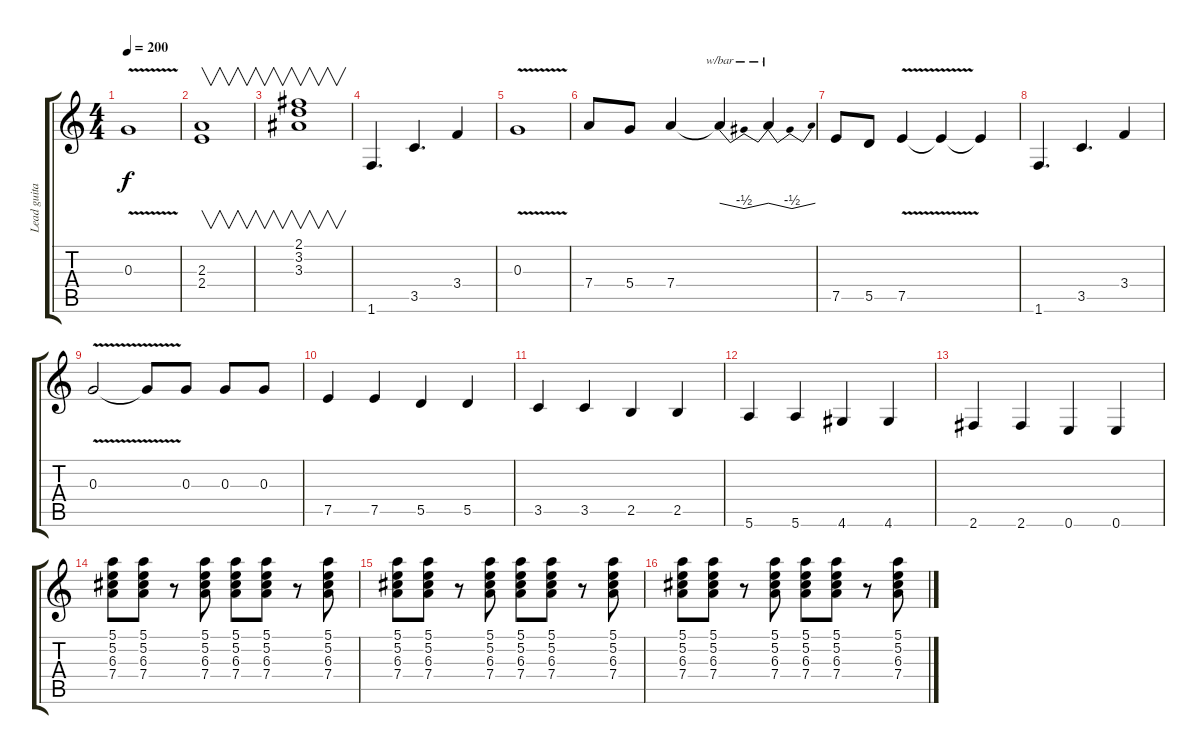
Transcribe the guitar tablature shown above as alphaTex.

\track ("Lead guitar" "Lead guita") {instrument electricguitarjazz}
\staff {score tabs}
\tuning (E4 B3 G3 D3 A2 E2) {hide}
\ts (4 4)
\tempo 200
\clef g2
\ks c
0.3{v}.1{dy f} |
(2.3 2.4).1{v} |
(2.1 3.2 3.3).1{v} |
1.6.4{d} 3.5.4{d} 3.4.4 |
0.3{v}.1 |
7.4.8 5.4.8 7.4.4 7.4{t}.4{tbe (dip default 0 0 30 -2 60 0)} 7.4{t}.4{tbe (dip default 0 0 30 -2 60 0)} |
7.5.8 5.5.8 7.5{v}.4 7.5{t}.4 7.5{t}.4 |
1.6.4{d} 3.5.4{d} 3.4.4 |
0.3{v}.2 0.3{t}.8 0.3.8 0.3.8 0.3.8 |
7.5.4 7.5.4 5.5.4 5.5.4 |
3.5.4 3.5.4 2.5.4 2.5.4 |
5.6.4 5.6.4 4.6.4 4.6.4 |
2.6.4 2.6.4 0.6.4 0.6.4 |
(5.1 5.2 6.3 7.4).8 (5.1 5.2 6.3 7.4).8 r.8 (5.1 5.2 6.3 7.4).8 (5.1 5.2 6.3 7.4).8 (5.1 5.2 6.3 7.4).8 r.8 (5.1 5.2 6.3 7.4).8 |
(5.1 5.2 6.3 7.4).8 (5.1 5.2 6.3 7.4).8 r.8 (5.1 5.2 6.3 7.4).8 (5.1 5.2 6.3 7.4).8 (5.1 5.2 6.3 7.4).8 r.8 (5.1 5.2 6.3 7.4).8 |
(5.1 5.2 6.3 7.4).8 (5.1 5.2 6.3 7.4).8 r.8 (5.1 5.2 6.3 7.4).8 (5.1 5.2 6.3 7.4).8 (5.1 5.2 6.3 7.4).8 r.8 (5.1 5.2 6.3 7.4).8
